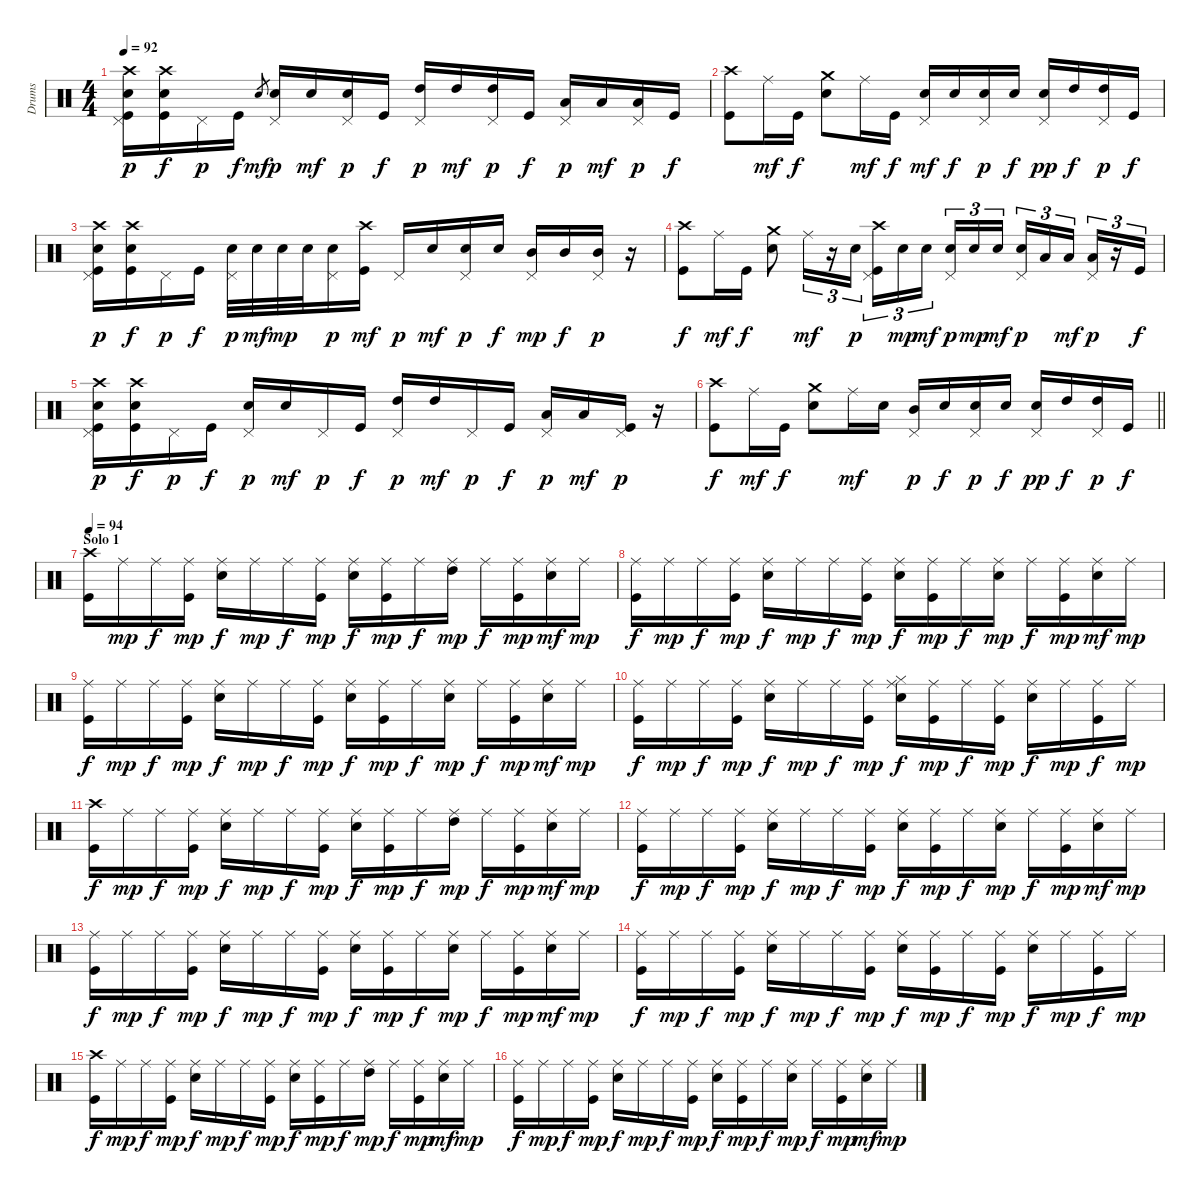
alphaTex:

\track ("Drums" "Drums") {instrument percussion}
\staff {score}
\articulation defaults
\ts (4 4)
\tempo 92
\clef neutral
\ks c
("Crash high (hit)" "Pedal Hi-Hat (hit)" "Snare (hit) 2" "Kick (hit)").16{dy p} ("Crash high (hit)" "Snare (hit) 2" "Kick (hit)").16{dy f} "Pedal Hi-Hat (hit)".16{dy p} "Kick (hit)".16{dy f} "Snare (hit) 2".8{gr dy mf} ("Pedal Hi-Hat (hit)" "Snare (hit) 2").16{dy p} "Snare (hit) 2".16{dy mf} ("Pedal Hi-Hat (hit)" "Snare (hit) 2").16{dy p} "Kick (hit)".16{dy f} ("Pedal Hi-Hat (hit)" "High Tom (hit)").16{dy p} "High Tom (hit)".16{dy mf} ("Pedal Hi-Hat (hit)" "High Tom (hit)").16{dy p} "Kick (hit)".16{dy f} ("Pedal Hi-Hat (hit)" "Low Tom (hit)").16{dy p} "Low Tom (hit)".16{dy mf} ("Pedal Hi-Hat (hit)" "Low Tom (hit)").16{dy p} "Kick (hit)".16{dy f} |
("Crash high (hit)" "Kick (hit)").8 "Ride (middle)".16{dy mf} "Kick (hit)".16{dy f} ("Crash medium (hit)" "Snare (hit) 2").8 "Ride (middle)".16{dy mf} "Kick (hit)".16{dy f} ("Pedal Hi-Hat (hit)" "Snare (hit) 2").16{dy mf} "Snare (hit) 2".16{dy f} ("Pedal Hi-Hat (hit)" "Snare (hit) 2").16{dy p} "Snare (hit) 2".16{dy f} ("Pedal Hi-Hat (hit)" "Snare (hit) 2").16{dy pp} "High Tom (hit)".16{dy f} ("Pedal Hi-Hat (hit)" "High Tom (hit)").16{dy p} "Kick (hit)".16{dy f} |
("Crash high (hit)" "Pedal Hi-Hat (hit)" "Snare (hit) 2" "Kick (hit)").16{dy p} ("Crash high (hit)" "Snare (hit) 2" "Kick (hit)").16{dy f} "Pedal Hi-Hat (hit)".16{dy p} "Kick (hit)".16{dy f} ("Pedal Hi-Hat (hit)" "Snare (hit) 2").32{dy p} "Snare (hit) 2".32{dy mf} "Snare (hit) 2".32{dy mp} "Snare (hit) 2".32 ("Pedal Hi-Hat (hit)" "Snare (hit) 2").16{dy p} ("Crash high (hit)" "Kick (hit)").16{dy mf} "Pedal Hi-Hat (hit)".16{dy p} "Snare (hit) 2".16{dy mf} ("Pedal Hi-Hat (hit)" "Snare (hit) 2").16{dy p} "Snare (hit) 2".16{dy f} ("Pedal Hi-Hat (hit)" "Mid Tom (hit)").16{dy mp} "Mid Tom (hit)".16{dy f} ("Pedal Hi-Hat (hit)" "Mid Tom (hit)").16{dy p} r.16 |
("Crash high (hit)" "Kick (hit)").8{dy f} "Ride (middle)".16{dy mf} "Kick (hit)".16{dy f} ("Crash medium (hit)" "Snare (hit) 2").8 "Ride (middle)".16{tu (3 2) dy mf} r.16{tu (3 2)} "Snare (hit) 2".16{tu (3 2) dy p} ("Crash high (hit)" "Pedal Hi-Hat (hit)" "Kick (hit)").16{tu (3 2)} "Snare (hit) 2".16{tu (3 2) dy mp} "Snare (hit) 2".16{tu (3 2) dy mf beam splitsecondary} ("Pedal Hi-Hat (hit)" "Snare (hit) 2").16{tu (3 2) dy p} "Snare (hit) 2".16{tu (3 2) dy mp} "Snare (hit) 2".16{tu (3 2) dy mf} ("Pedal Hi-Hat (hit)" "Snare (hit) 2").16{tu (3 2) dy p} "Low Tom (hit)".16{tu (3 2)} "Low Tom (hit)".16{tu (3 2) dy mf beam splitsecondary} ("Pedal Hi-Hat (hit)" "Low Tom (hit)").16{tu (3 2) dy p} r.16{tu (3 2)} "Kick (hit)".16{tu (3 2) dy f} |
("Crash high (hit)" "Pedal Hi-Hat (hit)" "Snare (hit) 2" "Kick (hit)").16{dy p} ("Crash high (hit)" "Snare (hit) 2" "Kick (hit)").16{dy f} "Pedal Hi-Hat (hit)".16{dy p} "Kick (hit)".16{dy f} ("Pedal Hi-Hat (hit)" "Snare (hit) 2").16{dy p} "Snare (hit) 2".16{dy mf} "Pedal Hi-Hat (hit)".16{dy p} "Kick (hit)".16{dy f} ("Pedal Hi-Hat (hit)" "High Tom (hit)").16{dy p} "High Tom (hit)".16{dy mf} "Pedal Hi-Hat (hit)".16{dy p} "Kick (hit)".16{dy f} ("Pedal Hi-Hat (hit)" "Low Tom (hit)").16{dy p} "Low Tom (hit)".16{dy mf} ("Pedal Hi-Hat (hit)" "Kick (hit)").16{dy p} r.16 |
\barLineRight lightlight
("Crash high (hit)" "Kick (hit)").8{dy f} "Ride (middle)".16{dy mf} "Kick (hit)".16{dy f} ("Crash medium (hit)" "Snare (hit) 2").8 "Ride (middle)".16{dy mf} "Snare (hit) 2".16 ("Pedal Hi-Hat (hit)" "Mid Tom (hit)").16{dy p} "Snare (hit) 2".16{dy f} ("Pedal Hi-Hat (hit)" "Snare (hit) 2").16{dy p} "Snare (hit) 2".16{dy f} ("Pedal Hi-Hat (hit)" "Snare (hit) 2").16{dy pp} "High Tom (hit)".16{dy f} ("Pedal Hi-Hat (hit)" "High Tom (hit)").16{dy p} "Kick (hit)".16{dy f} |
\section ("" "Solo 1")
\tempo 94
("Crash high (hit)" "Kick (hit)").16 "Ride (middle)".16{dy mp} "Ride (middle)".16{dy f} ("Ride (middle)" "Kick (hit)").16{dy mp} ("Ride (middle)" "Snare (hit) 2").16{dy f} "Ride (middle)".16{dy mp} "Ride (middle)".16{dy f} ("Ride (middle)" "Kick (hit)").16{dy mp} ("Ride (middle)" "Snare (hit) 2").16{dy f} ("Ride (middle)" "Kick (hit)").16{dy mp} "Ride (middle)".16{dy f} ("Ride (middle)" "High Tom (hit)").16{dy mp} "Ride (middle)".16{dy f} ("Ride (middle)" "Kick (hit)").16{dy mp} ("Ride (middle)" "Snare (hit) 2").16{dy mf} "Ride (middle)".16{dy mp} |
("Ride (middle)" "Kick (hit)").16{dy f} "Ride (middle)".16{dy mp} "Ride (middle)".16{dy f} ("Ride (middle)" "Kick (hit)").16{dy mp} ("Ride (middle)" "Snare (hit) 2").16{dy f} "Ride (middle)".16{dy mp} "Ride (middle)".16{dy f} ("Ride (middle)" "Kick (hit)").16{dy mp} ("Ride (middle)" "Snare (hit) 2").16{dy f} ("Ride (middle)" "Kick (hit)").16{dy mp} "Ride (middle)".16{dy f} ("Ride (middle)" "Snare (hit) 2").16{dy mp} "Ride (middle)".16{dy f} ("Ride (middle)" "Kick (hit)").16{dy mp} ("Ride (middle)" "Snare (hit) 2").16{dy mf} "Ride (middle)".16{dy mp} |
("Ride (middle)" "Kick (hit)").16{dy f} "Ride (middle)".16{dy mp} "Ride (middle)".16{dy f} ("Ride (middle)" "Kick (hit)").16{dy mp} ("Ride (middle)" "Snare (hit) 2").16{dy f} "Ride (middle)".16{dy mp} "Ride (middle)".16{dy f} ("Ride (middle)" "Kick (hit)").16{dy mp} ("Ride (middle)" "Snare (hit) 2").16{dy f} ("Ride (middle)" "Kick (hit)").16{dy mp} "Ride (middle)".16{dy f} ("Ride (middle)" "Snare (hit) 2").16{dy mp} "Ride (middle)".16{dy f} ("Ride (middle)" "Kick (hit)").16{dy mp} ("Ride (middle)" "Snare (hit) 2").16{dy mf} "Ride (middle)".16{dy mp} |
("Ride (middle)" "Kick (hit)").16{dy f} "Ride (middle)".16{dy mp} "Ride (middle)".16{dy f} ("Ride (middle)" "Kick (hit)").16{dy mp} ("Ride (middle)" "Snare (hit) 2").16{dy f} "Ride (middle)".16{dy mp} "Ride (middle)".16{dy f} ("Ride (middle)" "Kick (hit)").16{dy mp} ("Ride (middle)" "Snare (hit) 2" "Hi-Hat (closed)").16{dy f} ("Ride (middle)" "Kick (hit)").16{dy mp} "Ride (middle)".16{dy f} ("Ride (middle)" "Kick (hit)").16{dy mp} ("Ride (middle)" "Snare (hit) 2").16{dy f} "Ride (middle)".16{dy mp} ("Ride (middle)" "Kick (hit)").16{dy f} "Ride (middle)".16{dy mp} |
("Crash high (hit)" "Kick (hit)").16{dy f} "Ride (middle)".16{dy mp} "Ride (middle)".16{dy f} ("Ride (middle)" "Kick (hit)").16{dy mp} ("Ride (middle)" "Snare (hit) 2").16{dy f} "Ride (middle)".16{dy mp} "Ride (middle)".16{dy f} ("Ride (middle)" "Kick (hit)").16{dy mp} ("Ride (middle)" "Snare (hit) 2").16{dy f} ("Ride (middle)" "Kick (hit)").16{dy mp} "Ride (middle)".16{dy f} ("Ride (middle)" "High Tom (hit)").16{dy mp} "Ride (middle)".16{dy f} ("Ride (middle)" "Kick (hit)").16{dy mp} ("Ride (middle)" "Snare (hit) 2").16{dy mf} "Ride (middle)".16{dy mp} |
("Ride (middle)" "Kick (hit)").16{dy f} "Ride (middle)".16{dy mp} "Ride (middle)".16{dy f} ("Ride (middle)" "Kick (hit)").16{dy mp} ("Ride (middle)" "Snare (hit) 2").16{dy f} "Ride (middle)".16{dy mp} "Ride (middle)".16{dy f} ("Ride (middle)" "Kick (hit)").16{dy mp} ("Ride (middle)" "Snare (hit) 2").16{dy f} ("Ride (middle)" "Kick (hit)").16{dy mp} "Ride (middle)".16{dy f} ("Ride (middle)" "Snare (hit) 2").16{dy mp} "Ride (middle)".16{dy f} ("Ride (middle)" "Kick (hit)").16{dy mp} ("Ride (middle)" "Snare (hit) 2").16{dy mf} "Ride (middle)".16{dy mp} |
("Ride (middle)" "Kick (hit)").16{dy f} "Ride (middle)".16{dy mp} "Ride (middle)".16{dy f} ("Ride (middle)" "Kick (hit)").16{dy mp} ("Ride (middle)" "Snare (hit) 2").16{dy f} "Ride (middle)".16{dy mp} "Ride (middle)".16{dy f} ("Ride (middle)" "Kick (hit)").16{dy mp} ("Ride (middle)" "Snare (hit) 2").16{dy f} ("Ride (middle)" "Kick (hit)").16{dy mp} "Ride (middle)".16{dy f} ("Ride (middle)" "Snare (hit) 2").16{dy mp} "Ride (middle)".16{dy f} ("Ride (middle)" "Kick (hit)").16{dy mp} ("Ride (middle)" "Snare (hit) 2").16{dy mf} "Ride (middle)".16{dy mp} |
("Ride (middle)" "Kick (hit)").16{dy f} "Ride (middle)".16{dy mp} "Ride (middle)".16{dy f} ("Ride (middle)" "Kick (hit)").16{dy mp} ("Ride (middle)" "Snare (hit) 2").16{dy f} "Ride (middle)".16{dy mp} "Ride (middle)".16{dy f} ("Ride (middle)" "Kick (hit)").16{dy mp} ("Ride (middle)" "Snare (hit) 2").16{dy f} ("Ride (middle)" "Kick (hit)").16{dy mp} "Ride (middle)".16{dy f} ("Ride (middle)" "Kick (hit)").16{dy mp} ("Ride (middle)" "Snare (hit) 2").16{dy f} "Ride (middle)".16{dy mp} ("Ride (middle)" "Kick (hit)").16{dy f} "Ride (middle)".16{dy mp} |
("Crash high (hit)" "Kick (hit)").16{dy f} "Ride (middle)".16{dy mp} "Ride (middle)".16{dy f} ("Ride (middle)" "Kick (hit)").16{dy mp} ("Ride (middle)" "Snare (hit) 2").16{dy f} "Ride (middle)".16{dy mp} "Ride (middle)".16{dy f} ("Ride (middle)" "Kick (hit)").16{dy mp} ("Ride (middle)" "Snare (hit) 2").16{dy f} ("Ride (middle)" "Kick (hit)").16{dy mp} "Ride (middle)".16{dy f} ("Ride (middle)" "High Tom (hit)").16{dy mp} "Ride (middle)".16{dy f} ("Ride (middle)" "Kick (hit)").16{dy mp} ("Ride (middle)" "Snare (hit) 2").16{dy mf} "Ride (middle)".16{dy mp} |
("Ride (middle)" "Kick (hit)").16{dy f} "Ride (middle)".16{dy mp} "Ride (middle)".16{dy f} ("Ride (middle)" "Kick (hit)").16{dy mp} ("Ride (middle)" "Snare (hit) 2").16{dy f} "Ride (middle)".16{dy mp} "Ride (middle)".16{dy f} ("Ride (middle)" "Kick (hit)").16{dy mp} ("Ride (middle)" "Snare (hit) 2").16{dy f} ("Ride (middle)" "Kick (hit)").16{dy mp} "Ride (middle)".16{dy f} ("Ride (middle)" "Snare (hit) 2").16{dy mp} "Ride (middle)".16{dy f} ("Ride (middle)" "Kick (hit)").16{dy mp} ("Ride (middle)" "Snare (hit) 2").16{dy mf} "Ride (middle)".16{dy mp}
